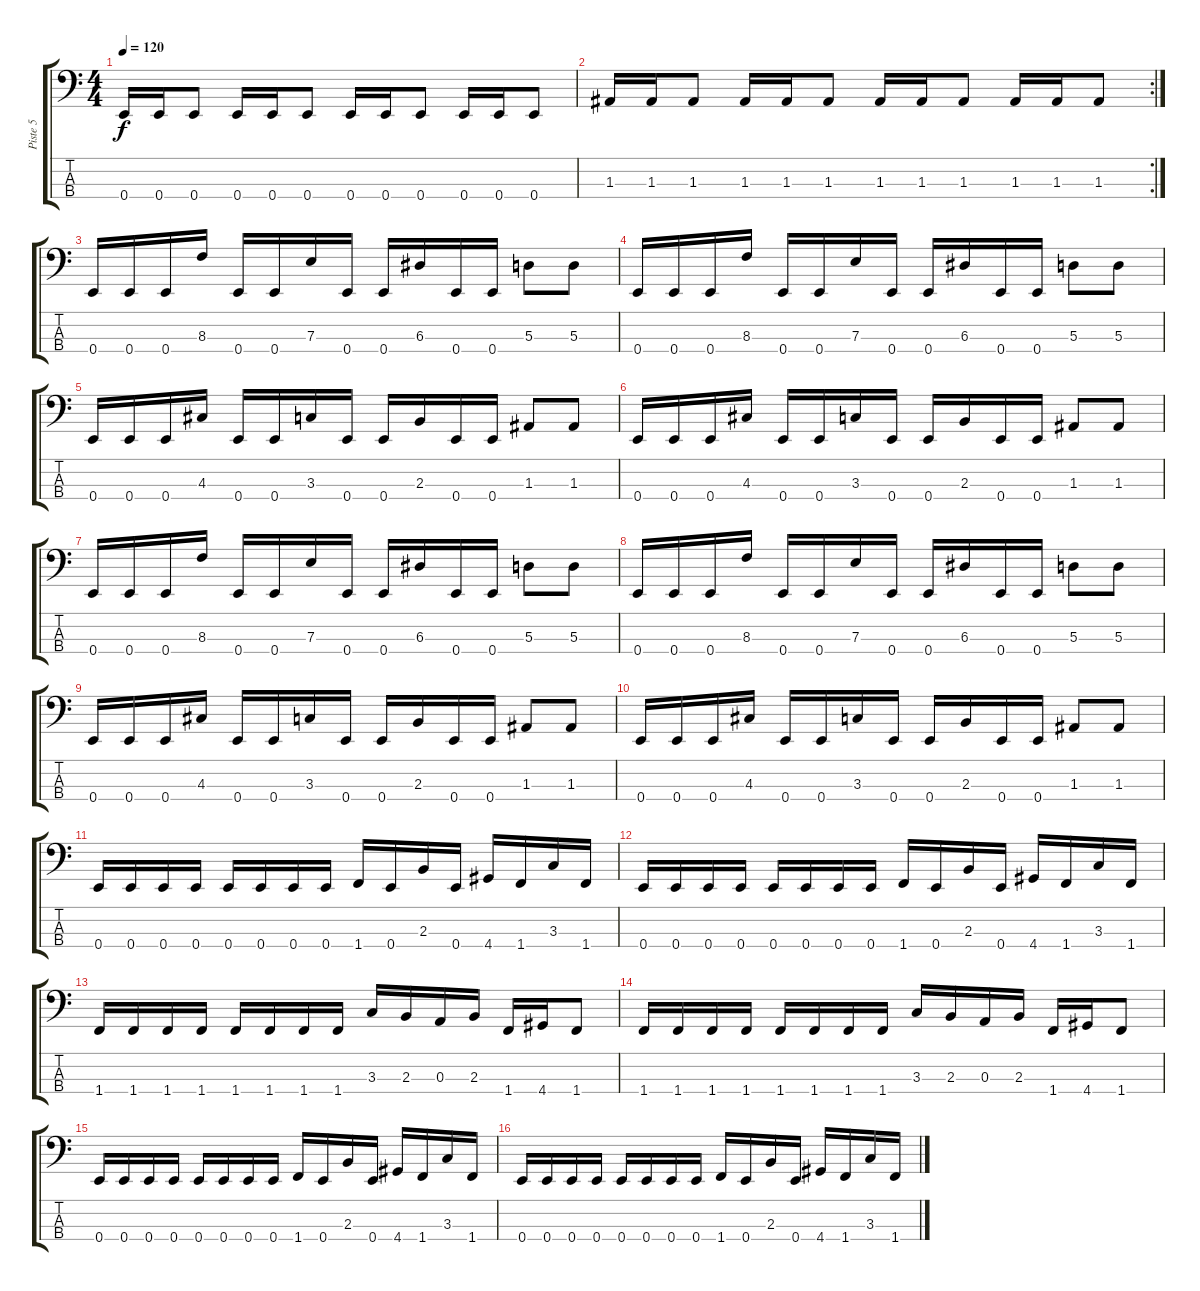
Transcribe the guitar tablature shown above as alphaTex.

\track ("Piste 5" "Piste 5") {instrument electricbasspick}
\staff {score tabs}
\tuning (G2 D2 A1 E1) {hide}
\ts (4 4)
\tempo 120
\clef f4
\ks c
0.4.16{dy f} 0.4.16 0.4.8 0.4.16 0.4.16 0.4.8 0.4.16 0.4.16 0.4.8 0.4.16 0.4.16 0.4.8 |
\rc 2
1.3.16 1.3.16 1.3.8 1.3.16 1.3.16 1.3.8 1.3.16 1.3.16 1.3.8 1.3.16 1.3.16 1.3.8 |
0.4.16 0.4.16 0.4.16 8.3.16 0.4.16 0.4.16 7.3.16 0.4.16 0.4.16 6.3.16 0.4.16 0.4.16 5.3.8 5.3.8 |
0.4.16 0.4.16 0.4.16 8.3.16 0.4.16 0.4.16 7.3.16 0.4.16 0.4.16 6.3.16 0.4.16 0.4.16 5.3.8 5.3.8 |
0.4.16 0.4.16 0.4.16 4.3.16 0.4.16 0.4.16 3.3.16 0.4.16 0.4.16 2.3.16 0.4.16 0.4.16 1.3.8 1.3.8 |
0.4.16 0.4.16 0.4.16 4.3.16 0.4.16 0.4.16 3.3.16 0.4.16 0.4.16 2.3.16 0.4.16 0.4.16 1.3.8 1.3.8 |
0.4.16 0.4.16 0.4.16 8.3.16 0.4.16 0.4.16 7.3.16 0.4.16 0.4.16 6.3.16 0.4.16 0.4.16 5.3.8 5.3.8 |
0.4.16 0.4.16 0.4.16 8.3.16 0.4.16 0.4.16 7.3.16 0.4.16 0.4.16 6.3.16 0.4.16 0.4.16 5.3.8 5.3.8 |
0.4.16 0.4.16 0.4.16 4.3.16 0.4.16 0.4.16 3.3.16 0.4.16 0.4.16 2.3.16 0.4.16 0.4.16 1.3.8 1.3.8 |
0.4.16 0.4.16 0.4.16 4.3.16 0.4.16 0.4.16 3.3.16 0.4.16 0.4.16 2.3.16 0.4.16 0.4.16 1.3.8 1.3.8 |
0.4.16 0.4.16 0.4.16 0.4.16 0.4.16 0.4.16 0.4.16 0.4.16 1.4.16 0.4.16 2.3.16 0.4.16 4.4.16 1.4.16 3.3.16 1.4.16 |
0.4.16 0.4.16 0.4.16 0.4.16 0.4.16 0.4.16 0.4.16 0.4.16 1.4.16 0.4.16 2.3.16 0.4.16 4.4.16 1.4.16 3.3.16 1.4.16 |
1.4.16 1.4.16 1.4.16 1.4.16 1.4.16 1.4.16 1.4.16 1.4.16 3.3.16 2.3.16 0.3.16 2.3.16 1.4.16 4.4.16 1.4.8 |
1.4.16 1.4.16 1.4.16 1.4.16 1.4.16 1.4.16 1.4.16 1.4.16 3.3.16 2.3.16 0.3.16 2.3.16 1.4.16 4.4.16 1.4.8 |
0.4.16 0.4.16 0.4.16 0.4.16 0.4.16 0.4.16 0.4.16 0.4.16 1.4.16 0.4.16 2.3.16 0.4.16 4.4.16 1.4.16 3.3.16 1.4.16 |
0.4.16 0.4.16 0.4.16 0.4.16 0.4.16 0.4.16 0.4.16 0.4.16 1.4.16 0.4.16 2.3.16 0.4.16 4.4.16 1.4.16 3.3.16 1.4.16
